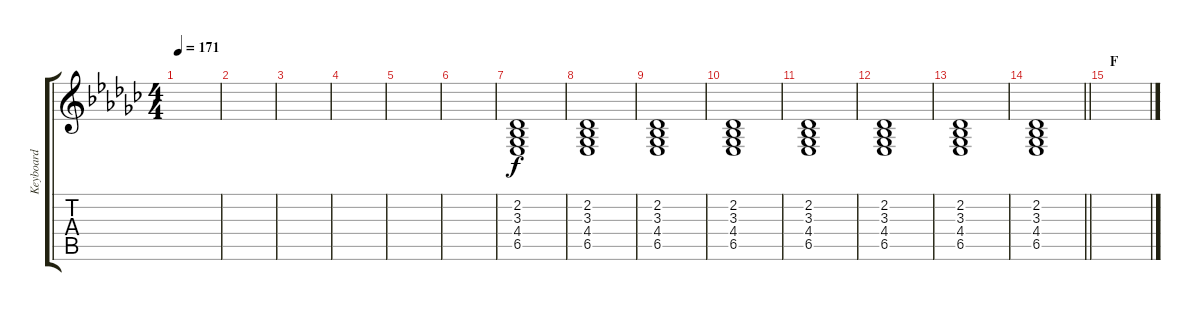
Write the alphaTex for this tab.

\track ("Keyboard" "Keyboard") {instrument electricgrandpiano}
\staff {score tabs}
\tuning (E4 B3 G3 D3 A2 E2) {hide}
\ts (4 4)
\tempo 171
\clef g2
\ks gb
|
|
|
|
|
|
(2.2 3.3 4.4 6.5).1 |
(2.2 3.3 4.4 6.5).1 |
(2.2 3.3 4.4 6.5).1 |
(2.2 3.3 4.4 6.5).1 |
(2.2 3.3 4.4 6.5).1 |
(2.2 3.3 4.4 6.5).1 |
(2.2 3.3 4.4 6.5).1 |
\barLineRight lightlight
(2.2 3.3 4.4 6.5).1 |
\section ("" "F")
